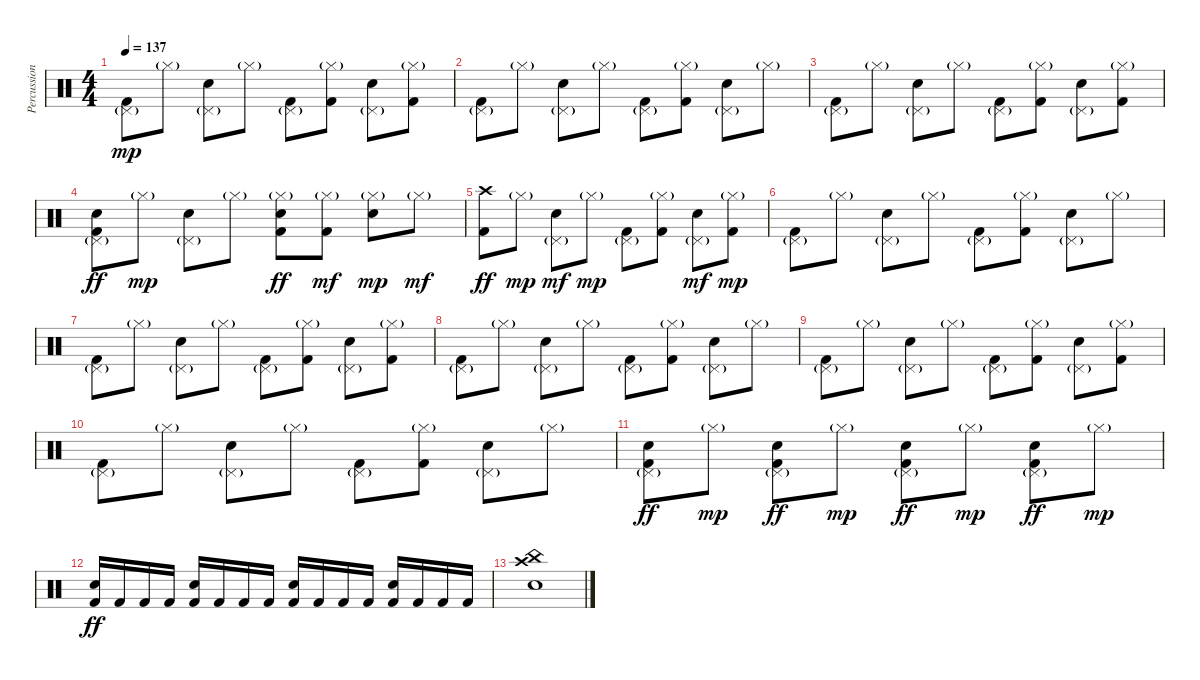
\track ("Percussion" "Percussion") {instrument percussion}
\staff {score}
\articulation defaults
\ts (4 4)
\tempo 137
\clef neutral
\ks c
("Pedal Hi-Hat (hit)"{g} "Kick (hit) 2").8{dy mp} "Hi-Hat (closed)"{g}.8 ("Pedal Hi-Hat (hit)"{g} "Electric Snare (hit)").8 "Hi-Hat (closed)"{g}.8 ("Pedal Hi-Hat (hit)"{g} "Kick (hit) 2").8 ("Hi-Hat (closed)"{g} "Kick (hit) 2").8 ("Pedal Hi-Hat (hit)"{g} "Electric Snare (hit)").8 ("Hi-Hat (closed)"{g} "Kick (hit) 2").8 |
("Pedal Hi-Hat (hit)"{g} "Kick (hit) 2").8 "Hi-Hat (closed)"{g}.8 ("Pedal Hi-Hat (hit)"{g} "Electric Snare (hit)").8 "Hi-Hat (closed)"{g}.8 ("Pedal Hi-Hat (hit)"{g} "Kick (hit) 2").8 ("Hi-Hat (closed)"{g} "Kick (hit) 2").8 ("Pedal Hi-Hat (hit)"{g} "Electric Snare (hit)").8 "Hi-Hat (closed)"{g}.8 |
("Pedal Hi-Hat (hit)"{g} "Kick (hit) 2").8 "Hi-Hat (closed)"{g}.8 ("Pedal Hi-Hat (hit)"{g} "Electric Snare (hit)").8 "Hi-Hat (closed)"{g}.8 ("Pedal Hi-Hat (hit)"{g} "Kick (hit) 2").8 ("Hi-Hat (closed)"{g} "Kick (hit) 2").8 ("Pedal Hi-Hat (hit)"{g} "Electric Snare (hit)").8 ("Hi-Hat (closed)"{g} "Kick (hit) 2").8 |
("Pedal Hi-Hat (hit)"{g} "Electric Snare (hit)" "Kick (hit) 2").8{dy ff} "Hi-Hat (closed)"{g}.8{dy mp} ("Pedal Hi-Hat (hit)"{g} "Electric Snare (hit)").8 "Hi-Hat (closed)"{g}.8 ("Hi-Hat (closed)"{g} "Electric Snare (hit)" "Kick (hit) 2").8{dy ff} ("Hi-Hat (closed)"{g} "Kick (hit) 2").8{dy mf} ("Hi-Hat (closed)"{g} "Electric Snare (hit)").8{dy mp} "Hi-Hat (closed)"{g}.8{dy mf} |
("Crash high (hit)" "Kick (hit) 2").8{dy ff} "Hi-Hat (closed)"{g}.8{dy mp} ("Pedal Hi-Hat (hit)"{g} "Electric Snare (hit)").8{dy mf} "Hi-Hat (closed)"{g}.8{dy mp} ("Pedal Hi-Hat (hit)"{g} "Kick (hit) 2").8 ("Hi-Hat (closed)"{g} "Kick (hit) 2").8 ("Pedal Hi-Hat (hit)"{g} "Electric Snare (hit)").8{dy mf} ("Hi-Hat (closed)"{g} "Kick (hit) 2").8{dy mp} |
("Pedal Hi-Hat (hit)"{g} "Kick (hit) 2").8 "Hi-Hat (closed)"{g}.8 ("Pedal Hi-Hat (hit)"{g} "Electric Snare (hit)").8 "Hi-Hat (closed)"{g}.8 ("Pedal Hi-Hat (hit)"{g} "Kick (hit) 2").8 ("Hi-Hat (closed)"{g} "Kick (hit) 2").8 ("Pedal Hi-Hat (hit)"{g} "Electric Snare (hit)").8 "Hi-Hat (closed)"{g}.8 |
("Pedal Hi-Hat (hit)"{g} "Kick (hit) 2").8 "Hi-Hat (closed)"{g}.8 ("Pedal Hi-Hat (hit)"{g} "Electric Snare (hit)").8 "Hi-Hat (closed)"{g}.8 ("Pedal Hi-Hat (hit)"{g} "Kick (hit) 2").8 ("Hi-Hat (closed)"{g} "Kick (hit) 2").8 ("Pedal Hi-Hat (hit)"{g} "Electric Snare (hit)").8 ("Hi-Hat (closed)"{g} "Kick (hit) 2").8 |
("Pedal Hi-Hat (hit)"{g} "Kick (hit) 2").8 "Hi-Hat (closed)"{g}.8 ("Pedal Hi-Hat (hit)"{g} "Electric Snare (hit)").8 "Hi-Hat (closed)"{g}.8 ("Pedal Hi-Hat (hit)"{g} "Kick (hit) 2").8 ("Hi-Hat (closed)"{g} "Kick (hit) 2").8 ("Pedal Hi-Hat (hit)"{g} "Electric Snare (hit)").8 "Hi-Hat (closed)"{g}.8 |
("Pedal Hi-Hat (hit)"{g} "Kick (hit) 2").8 "Hi-Hat (closed)"{g}.8 ("Pedal Hi-Hat (hit)"{g} "Electric Snare (hit)").8 "Hi-Hat (closed)"{g}.8 ("Pedal Hi-Hat (hit)"{g} "Kick (hit) 2").8 ("Hi-Hat (closed)"{g} "Kick (hit) 2").8 ("Pedal Hi-Hat (hit)"{g} "Electric Snare (hit)").8 ("Hi-Hat (closed)"{g} "Kick (hit) 2").8 |
("Pedal Hi-Hat (hit)"{g} "Kick (hit) 2").8 "Hi-Hat (closed)"{g}.8 ("Pedal Hi-Hat (hit)"{g} "Electric Snare (hit)").8 "Hi-Hat (closed)"{g}.8 ("Pedal Hi-Hat (hit)"{g} "Kick (hit) 2").8 ("Hi-Hat (closed)"{g} "Kick (hit) 2").8 ("Pedal Hi-Hat (hit)"{g} "Electric Snare (hit)").8 "Hi-Hat (closed)"{g}.8 |
("Pedal Hi-Hat (hit)"{g} "Electric Snare (hit)" "Kick (hit) 2").8{dy ff} "Hi-Hat (closed)"{g}.8{dy mp} ("Pedal Hi-Hat (hit)"{g} "Electric Snare (hit)" "Kick (hit) 2").8{dy ff} "Hi-Hat (closed)"{g}.8{dy mp} ("Pedal Hi-Hat (hit)"{g} "Electric Snare (hit)" "Kick (hit) 2").8{dy ff} "Hi-Hat (closed)"{g}.8{dy mp} ("Pedal Hi-Hat (hit)"{g} "Electric Snare (hit)" "Kick (hit) 2").8{dy ff} "Hi-Hat (closed)"{g}.8{dy mp} |
("Electric Snare (hit)" "Kick (hit) 2").16{dy ff} "Kick (hit) 2".16 "Kick (hit) 2".16 "Kick (hit) 2".16 ("Electric Snare (hit)" "Kick (hit) 2").16 "Kick (hit) 2".16 "Kick (hit) 2".16 "Kick (hit) 2".16 ("Electric Snare (hit)" "Kick (hit) 2").16 "Kick (hit) 2".16 "Kick (hit) 2".16 "Kick (hit) 2".16 ("Electric Snare (hit)" "Kick (hit) 2").16 "Kick (hit) 2".16 "Kick (hit) 2".16 "Kick (hit) 2".16 |
("Crash high (hit)" "China (hit)" "Electric Snare (hit)").1
